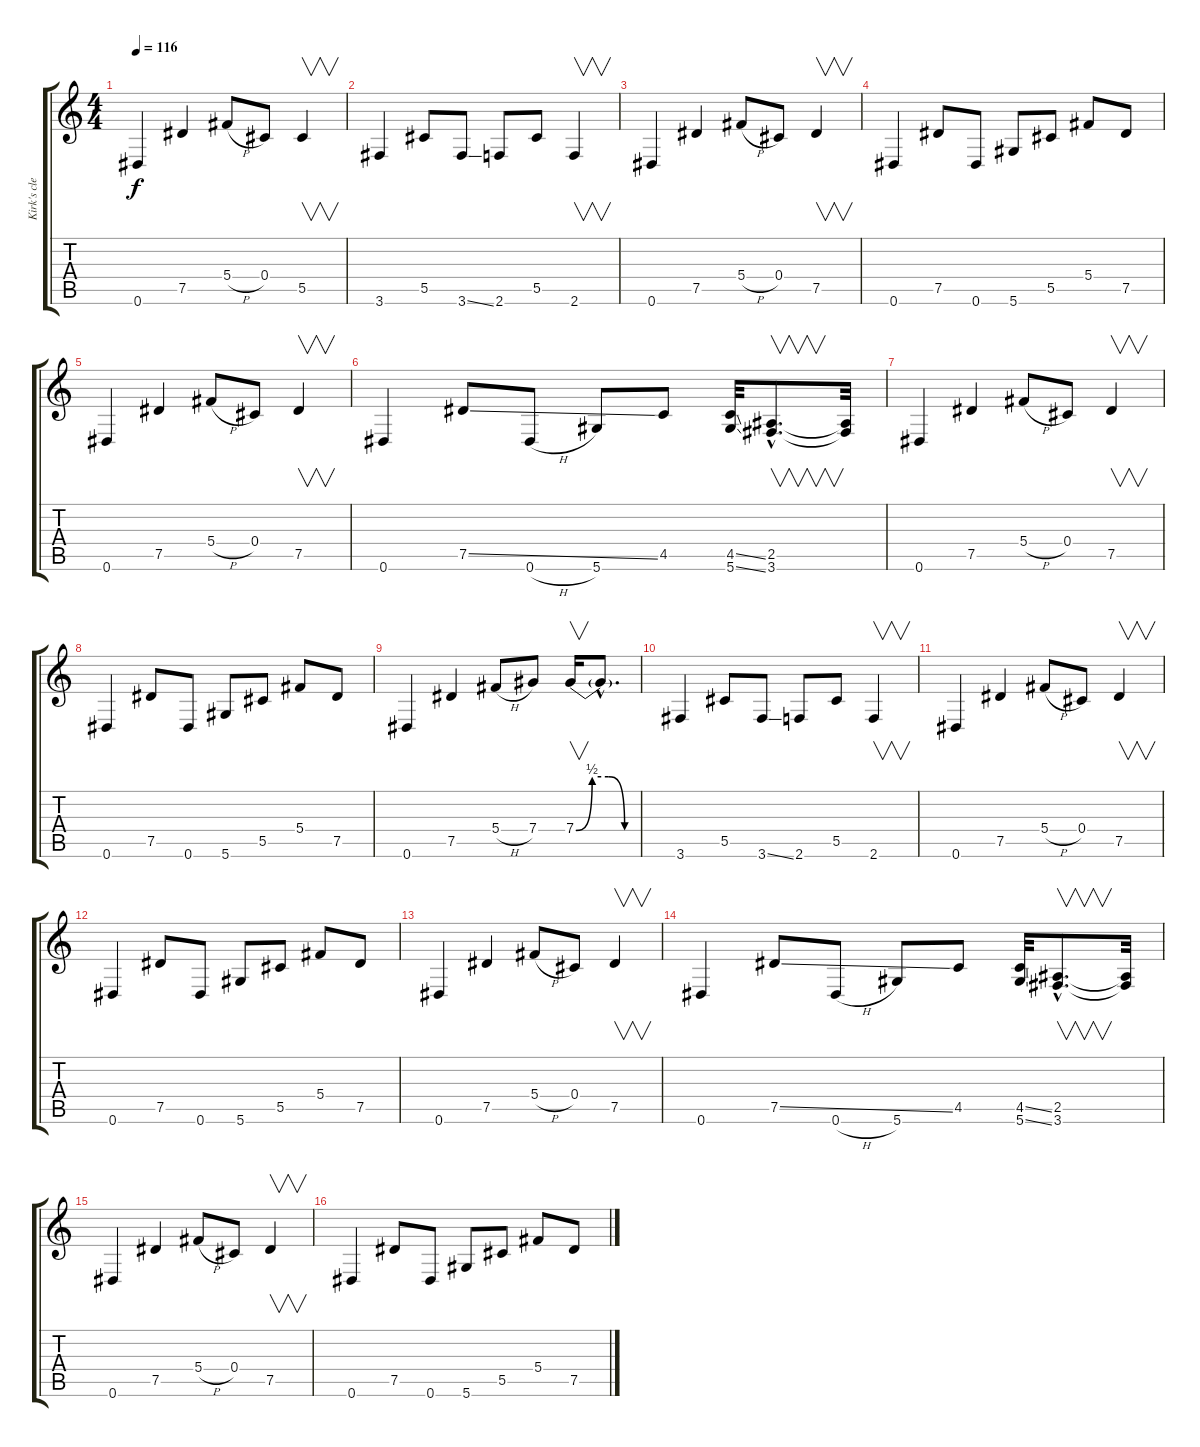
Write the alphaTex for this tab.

\track ("Kirk's clean" "Kirk's cle") {instrument electricguitarclean}
\staff {score tabs}
\tuning (Eb4 Bb3 Gb3 Db3 Ab2 Eb2) {hide}
\ts (4 4)
\tempo 116
\clef g2
\ks c
0.6.4{dy f} 7.5.4 5.4{h}.8 0.4.8 5.5.4{v} |
3.6.4 5.5.8 3.6{ss}.8 2.6.8 5.5.8 2.6.4{v} |
0.6.4 7.5.4 5.4{h}.8 0.4.8 7.5.4{v} |
0.6.4 7.5.8 0.6.8 5.6.8 5.5.8 5.4.8 7.5.8 |
0.6.4 7.5.4 5.4{h}.8 0.4.8 7.5.4{v} |
0.6.4 7.5{ss}.8 0.6{h}.8 5.6.8 4.5.8 (4.5{ss} 5.6{ss}).32 (2.5{hac} 3.6{hac}).8{v d} (2.5{t} 3.6{t}).32 |
0.6.4 7.5.4 5.4{h}.8 0.4.8 7.5.4{v} |
0.6.4 7.5.8 0.6.8 5.6.8 5.5.8 5.4.8 7.5.8 |
0.6.4 7.5.4 5.4{h}.8 7.4.8 7.4{be (custom 0 0 15 2 30 2 45 0 60 0)}.16{v} 7.4{hac t}.8{d} |
3.6.4 5.5.8 3.6{ss}.8 2.6.8 5.5.8 2.6.4{v} |
0.6.4 7.5.4 5.4{h}.8 0.4.8 7.5.4{v} |
0.6.4 7.5.8 0.6.8 5.6.8 5.5.8 5.4.8 7.5.8 |
0.6.4 7.5.4 5.4{h}.8 0.4.8 7.5.4{v} |
0.6.4 7.5{ss}.8 0.6{h}.8 5.6.8 4.5.8 (4.5{ss} 5.6{ss}).32 (2.5{hac} 3.6{hac}).8{v d} (2.5{t} 3.6{t}).32 |
0.6.4 7.5.4 5.4{h}.8 0.4.8 7.5.4{v} |
0.6.4 7.5.8 0.6.8 5.6.8 5.5.8 5.4.8 7.5.8
